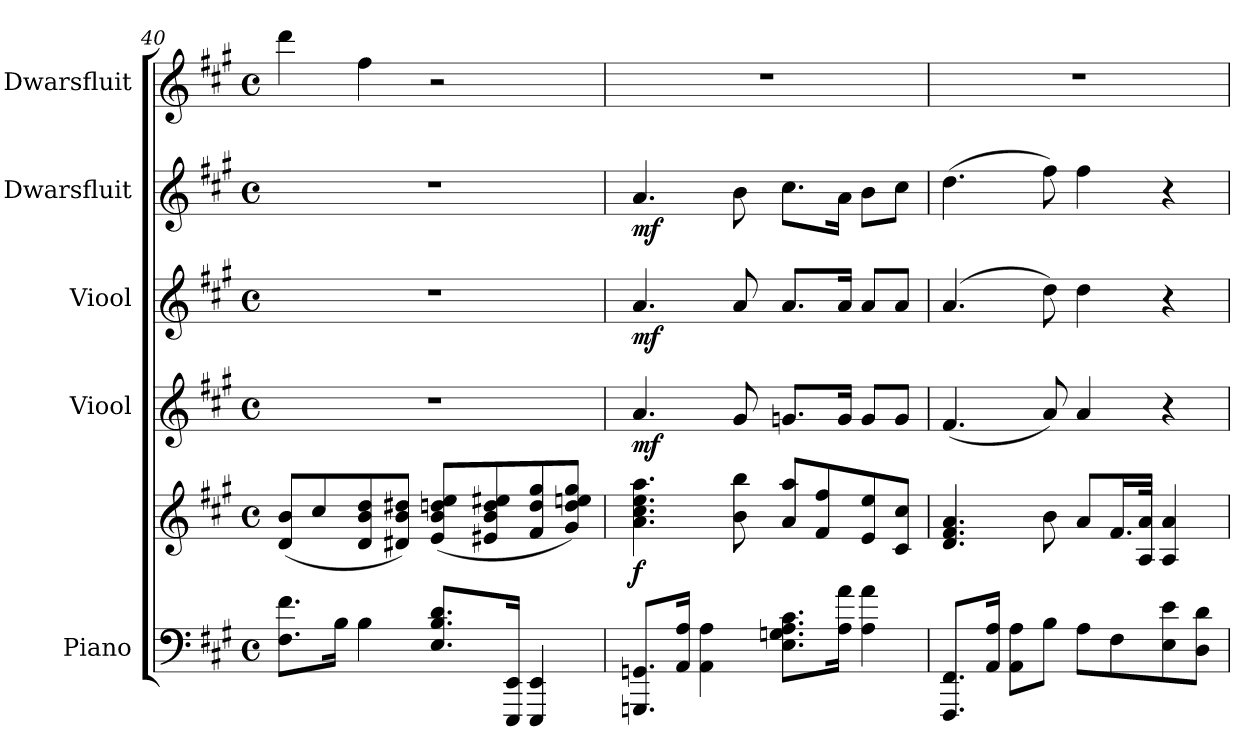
**kern	**kern	**dynam	**kern	**dynam	**kern	**dynam	**kern	**dynam	**kern
*part5	*part5	*part5	*part4	*part4	*part3	*part3	*part2	*part2	*part1
*staff6	*staff5	*staff5/6	*staff4	*staff4	*staff3	*staff3	*staff2	*staff2	*staff1
*I"Piano	*	*	*I"Viool	*	*I"Viool	*	*I"Dwarsfluit	*	*I"Dwarsfluit
*I'Pno.	*	*	*	*	*	*	*I'Fl.	*	*I'Fl.
!!LO:LB:g=z
*clefF4	*clefG2	*	*clefG2	*	*clefG2	*	*clefG2	*	*clefG2
*k[f#c#g#]	*k[f#c#g#]	*	*k[f#c#g#]	*	*k[f#c#g#]	*	*k[f#c#g#]	*	*k[f#c#g#]
*M4/4	*M4/4	*	*M4/4	*	*M4/4	*	*M4/4	*	*M4/4
*met(c)	*met(c)	*	*met(c)	*	*met(c)	*	*met(c)	*	*met(c)
=40	=40	=40	=40	=40	=40	=40	=40	=40	=40
8.F#\ 8.f#\L	(8d/ 8b/L	.	1r	.	1r	.	1r	.	4ddd\
.	8cc#/	.	.	.	.	.	.	.	.
16B\Jk	.	.	.	.	.	.	.	.	.
4B\	8d/ 8b/ 8dd/	.	.	.	.	.	.	.	4ff#\
.	8d#X/ 8b/ 8dd#X/J)	.	.	.	.	.	.	.	.
8.E/ 8.B/ 8.d/L	(>8e/ 8b/ 8ddn/ 8ee/L	.	.	.	.	.	.	.	2r
.	8e#X/ 8b/ 8dd/ 8ee#X/	.	.	.	.	.	.	.	.
16EEE/ 16EE/Jk	.	.	.	.	.	.	.	.	.
4EEE/ 4EE/	8f#/ 8dd/ 8gg#/	.	.	.	.	.	.	.	.
.	8g#/ 8dd/ 8een/ 8gg#/J)	.	.	.	.	.	.	.	.
=41	=41	=41	=41	=41	=41	=41	=41	=41	=41
!	!	!LO:DY:b	!	!LO:DY:b	!	!LO:DY:b	!	!LO:DY:b	!
8.GGGn/ 8.GGn/L	4.a\ 4.cc#\ 4.ee\ 4.aa\	f	4.a/	mf	4.a/	mf	4.a/	mf	1r
16AA/ 16A/Jk	.	.	.	.	.	.	.	.	.
4AA\ 4A\	.	.	.	.	.	.	.	.	.
.	8b\ 8bb\	.	8g#/	.	8a/	.	8b\	.	.
8.E\ 8.Gn\ 8.A\ 8.c#\L	8a/ 8aa/L	.	8.gn/L	.	8.a/L	.	8.cc#\L	.	.
.	8f#/ 8ff#/	.	.	.	.	.	.	.	.
16A\ 16a\Jk	.	.	16g/Jk	.	16a/Jk	.	16a\Jk	.	.
4A\ 4a\	8e/ 8ee/	.	8g/L	.	8a/L	.	8b\L	.	.
.	8c#/ 8cc#/J	.	8g/J	.	8a/J	.	8cc#\J	.	.
=42	=42	=42	=42	=42	=42	=42	=42	=42	=42
8.FFF#/ 8.FF#/L	4.d/ 4.f#/ 4.a/	.	(4.f#/	.	(4.a/	.	(4.dd\	.	1r
16AA/ 16A/Jk	.	.	.	.	.	.	.	.	.
8AA\ 8A\L	.	.	.	.	.	.	.	.	.
8B\J	8b\	.	8a/)	.	8dd\)	.	8ff#\)	.	.
8A\L	8a/L	.	4a/	.	4dd\	.	4ff#\	.	.
8F#\	16.f#/L	.	.	.	.	.	.	.	.
.	32A/ 32a/JJk	.	.	.	.	.	.	.	.
8E\ 8e\	4A/ 4a/	.	4r	.	4r	.	4r	.	.
8D\ 8d\J	.	.	.	.	.	.	.	.	.
=	=	=	=	=	=	=	=	=	=
*-	*-	*-	*-	*-	*-	*-	*-	*-	*-
